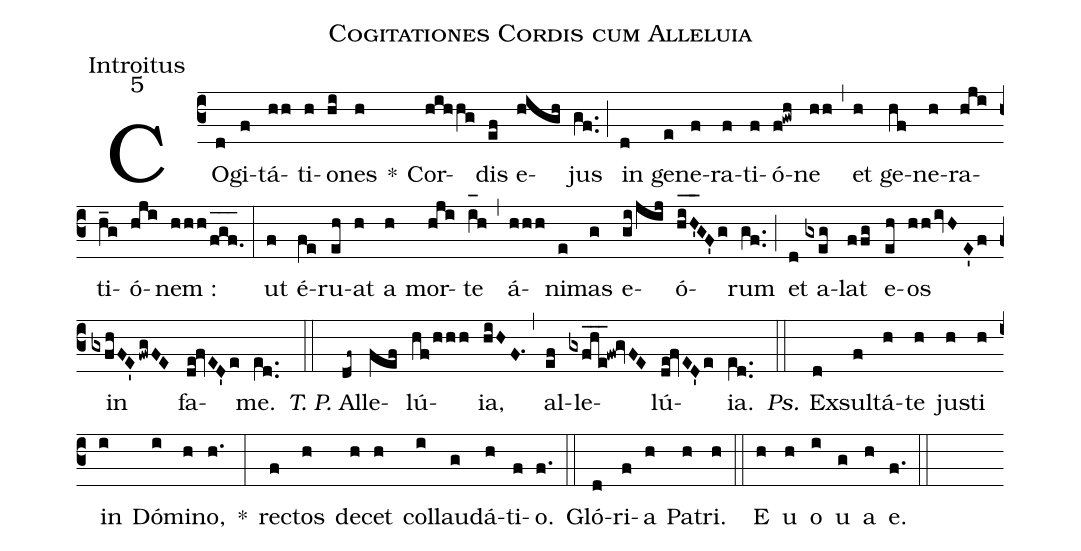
name:Cogitationes Cordis cum Alleluia;
office-part:Introitus;
mode:5;
%%
(c3) CO(d)gi(f)tá(hh)ti(h)o(hi)nes(h) *() Cor(hihhg)dis(ef) e(high)jus(gf..) (;) in(d) ge(e)ne(f)ra(f)ti(f)ó(f!gwh)ne(hh) (,) et(h) ge(hf)ne(h)ra(hji)ti(h_g)ó(hji)nem :(hhh/f_[oh:h]g_[oh:h]f._[oh:h]) (:) ut(f) é(fe)ru(eh)at(h) a(h) mor(hji)te(i_[oh:h]h) (,) á(hhh)ni(e)mas(g) e(gi/jij)ó(hi_[oh:h]H'_[oh:h]GF'g)rum(gf..) (;) et(d) a(gxeg)lat(ffg) e(eh)os(hhivH//E'f) in(gxfhFE'fwgFE) fa(de!fvED'e)me.(e[ll:1]d..) (::) <i>T. P.</i> Al(df~)le(fef)lú(hf/hhh){ia},(hiHF.1) (,) al(ef)le(gxfhe___!fw!gvFE)lú(de!fvED'e){ia}.(e[ll:1]d..) (::) <i>Ps.</i> Ex(d)sul(f)tá(h)te(h) ju(h)sti(h) in(i) Dó(i)mi(h)no,(h.) *(:) re(f)ctos(h) de(h)cet(h) col(i)lau(g)dá(h)ti(f)o.(f.) (::) Gló(d)ri(f)a(h) Pa(h)tri.(h) (::) <eu>E(h) u(h) o(i) u(g) a(h) e.</eu>(f.) (::)
